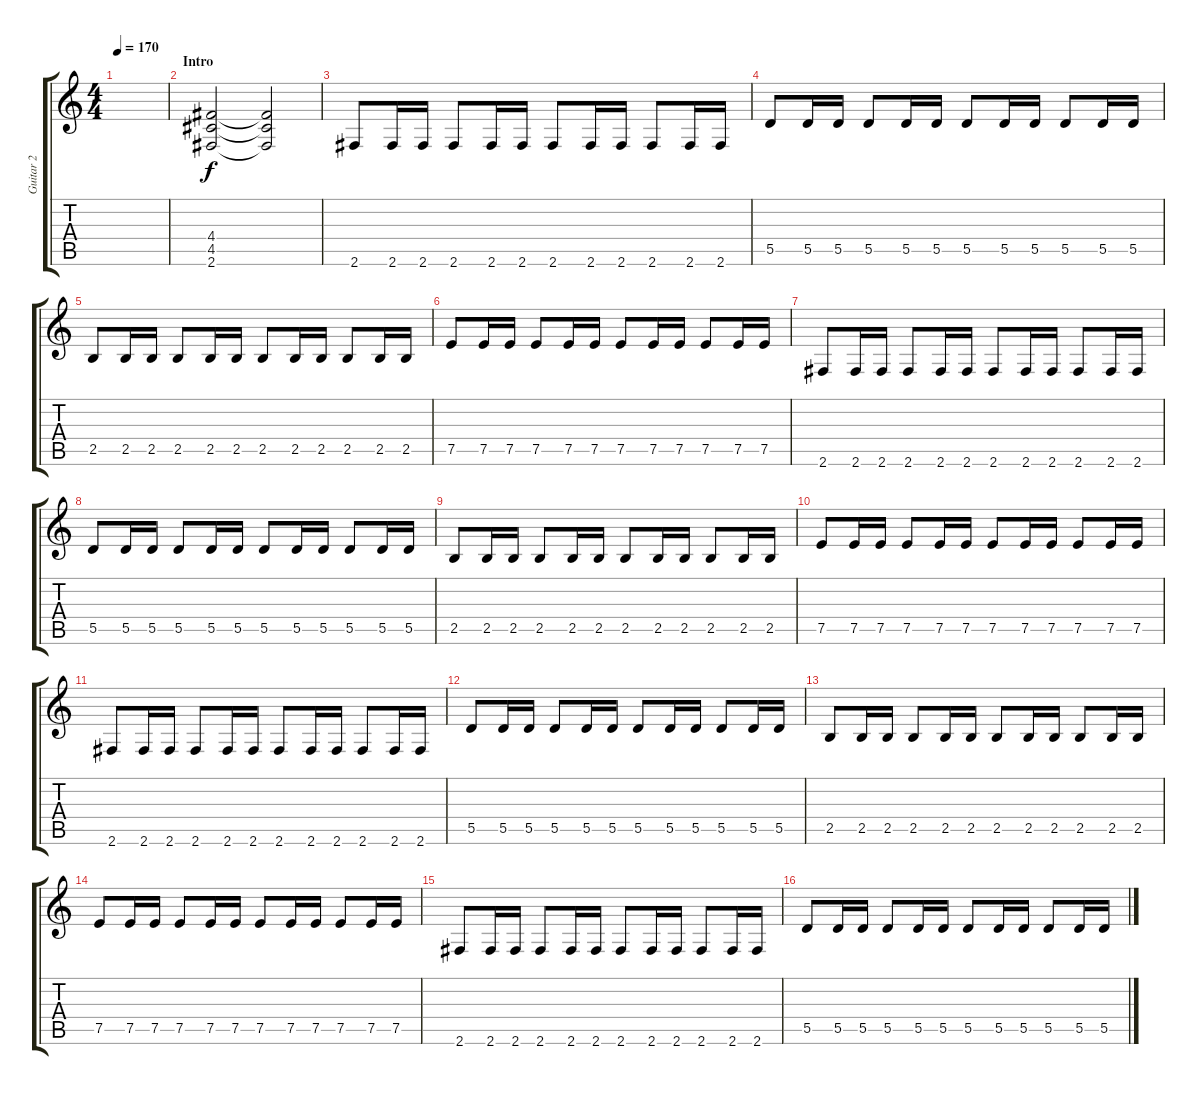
\track ("Guitar 2" "Guitar 2") {instrument distortionguitar}
\staff {score tabs}
\tuning (E4 B3 G3 D3 A2 E2) {hide}
\ts (4 4)
\tempo 170
\clef g2
\ks c
|
\section ("" "Intro")
(4.4 4.5 2.6).2 (4.4{t} 4.5{t} 2.6{t}).2 |
2.6.8 2.6.16 2.6.16 2.6.8 2.6.16 2.6.16 2.6.8 2.6.16 2.6.16 2.6.8 2.6.16 2.6.16 |
5.5.8 5.5.16 5.5.16 5.5.8 5.5.16 5.5.16 5.5.8 5.5.16 5.5.16 5.5.8 5.5.16 5.5.16 |
2.5.8 2.5.16 2.5.16 2.5.8 2.5.16 2.5.16 2.5.8 2.5.16 2.5.16 2.5.8 2.5.16 2.5.16 |
7.5.8 7.5.16 7.5.16 7.5.8 7.5.16 7.5.16 7.5.8 7.5.16 7.5.16 7.5.8 7.5.16 7.5.16 |
2.6.8 2.6.16 2.6.16 2.6.8 2.6.16 2.6.16 2.6.8 2.6.16 2.6.16 2.6.8 2.6.16 2.6.16 |
5.5.8 5.5.16 5.5.16 5.5.8 5.5.16 5.5.16 5.5.8 5.5.16 5.5.16 5.5.8 5.5.16 5.5.16 |
2.5.8 2.5.16 2.5.16 2.5.8 2.5.16 2.5.16 2.5.8 2.5.16 2.5.16 2.5.8 2.5.16 2.5.16 |
7.5.8 7.5.16 7.5.16 7.5.8 7.5.16 7.5.16 7.5.8 7.5.16 7.5.16 7.5.8 7.5.16 7.5.16 |
2.6.8 2.6.16 2.6.16 2.6.8 2.6.16 2.6.16 2.6.8 2.6.16 2.6.16 2.6.8 2.6.16 2.6.16 |
5.5.8 5.5.16 5.5.16 5.5.8 5.5.16 5.5.16 5.5.8 5.5.16 5.5.16 5.5.8 5.5.16 5.5.16 |
2.5.8 2.5.16 2.5.16 2.5.8 2.5.16 2.5.16 2.5.8 2.5.16 2.5.16 2.5.8 2.5.16 2.5.16 |
7.5.8 7.5.16 7.5.16 7.5.8 7.5.16 7.5.16 7.5.8 7.5.16 7.5.16 7.5.8 7.5.16 7.5.16 |
2.6.8 2.6.16 2.6.16 2.6.8 2.6.16 2.6.16 2.6.8 2.6.16 2.6.16 2.6.8 2.6.16 2.6.16 |
5.5.8 5.5.16 5.5.16 5.5.8 5.5.16 5.5.16 5.5.8 5.5.16 5.5.16 5.5.8 5.5.16 5.5.16
